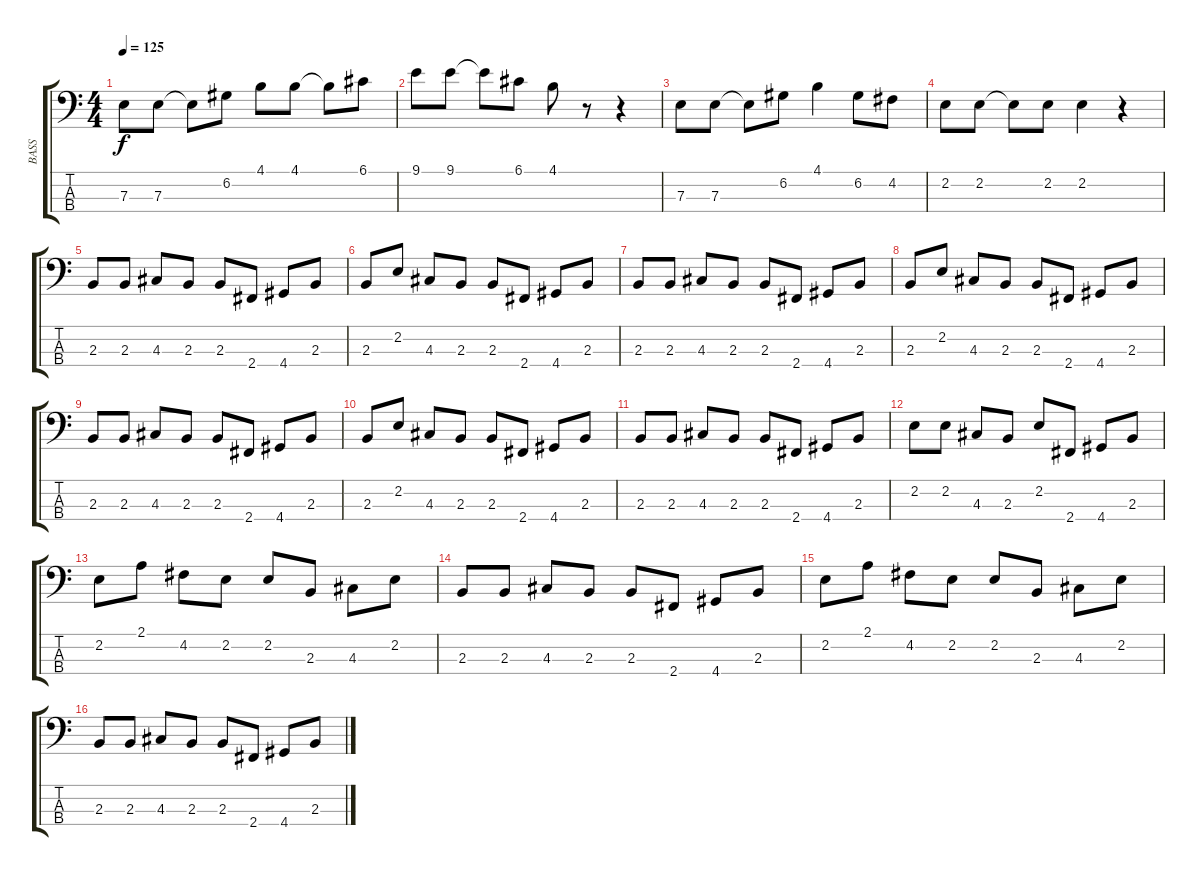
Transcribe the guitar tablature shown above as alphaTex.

\track ("BASS" "BASS") {instrument electricbassfinger}
\staff {score tabs}
\tuning (G2 D2 A1 E1) {hide}
\ts (4 4)
\tempo 125
\clef f4
\ks c
7.3.8{dy f} 7.3.8 7.3{t}.8 6.2.8 4.1.8 4.1.8 4.1{t}.8 6.1.8 |
9.1.8 9.1.8 9.1{t}.8 6.1.8 4.1.8 r.8 r.4 |
7.3.8 7.3.8 7.3{t}.8 6.2.8 4.1.4 6.2.8 4.2.8 |
2.2.8 2.2.8 2.2{t}.8 2.2.8 2.2.4 r.4 |
2.3.8 2.3.8 4.3.8 2.3.8 2.3.8 2.4.8 4.4.8 2.3.8 |
2.3.8 2.2.8 4.3.8 2.3.8 2.3.8 2.4.8 4.4.8 2.3.8 |
2.3.8 2.3.8 4.3.8 2.3.8 2.3.8 2.4.8 4.4.8 2.3.8 |
2.3.8 2.2.8 4.3.8 2.3.8 2.3.8 2.4.8 4.4.8 2.3.8 |
2.3.8 2.3.8 4.3.8 2.3.8 2.3.8 2.4.8 4.4.8 2.3.8 |
2.3.8 2.2.8 4.3.8 2.3.8 2.3.8 2.4.8 4.4.8 2.3.8 |
2.3.8 2.3.8 4.3.8 2.3.8 2.3.8 2.4.8 4.4.8 2.3.8 |
2.2.8 2.2.8 4.3.8 2.3.8 2.2.8 2.4.8 4.4.8 2.3.8 |
2.2.8 2.1.8 4.2.8 2.2.8 2.2.8 2.3.8 4.3.8 2.2.8 |
2.3.8 2.3.8 4.3.8 2.3.8 2.3.8 2.4.8 4.4.8 2.3.8 |
2.2.8 2.1.8 4.2.8 2.2.8 2.2.8 2.3.8 4.3.8 2.2.8 |
2.3.8 2.3.8 4.3.8 2.3.8 2.3.8 2.4.8 4.4.8 2.3.8
